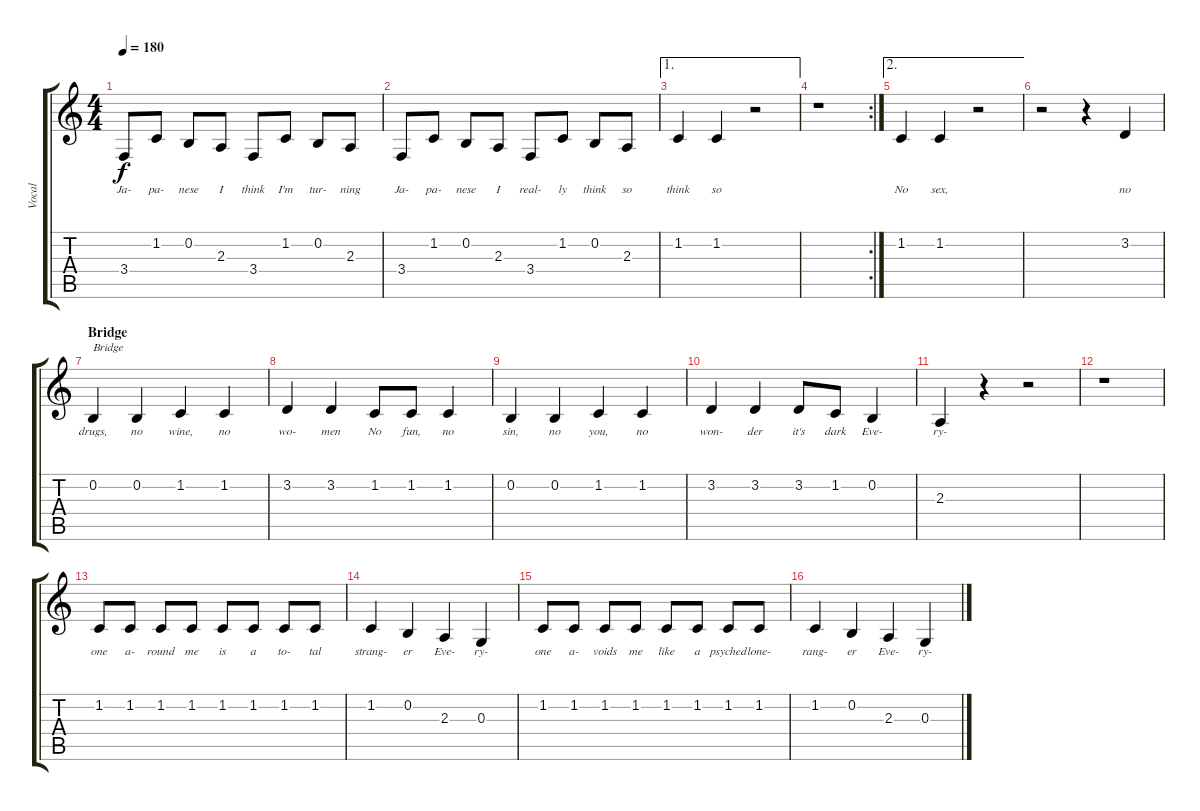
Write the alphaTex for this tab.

\track ("Vocal" "Vocal") {instrument lead2sawtooth}
\staff {score tabs}
\tuning (E4 B3 G3 D3 A2 E2) {hide}
\ts (4 4)
\tempo 180
\clef g2
\ks c
3.4.8{lyrics (0 "Ja-") lyrics (1 "") lyrics (2 "") lyrics (3 "") lyrics (4 "") dy f} 1.2.8{lyrics (0 "pa-") lyrics (1 "") lyrics (2 "") lyrics (3 "") lyrics (4 "")} 0.2.8{lyrics (0 "nese") lyrics (1 "") lyrics (2 "") lyrics (3 "") lyrics (4 "")} 2.3.8{lyrics (0 "I") lyrics (1 "") lyrics (2 "") lyrics (3 "") lyrics (4 "")} 3.4.8{lyrics (0 "think") lyrics (1 "") lyrics (2 "") lyrics (3 "") lyrics (4 "")} 1.2.8{lyrics (0 "I'm") lyrics (1 "") lyrics (2 "") lyrics (3 "") lyrics (4 "")} 0.2.8{lyrics (0 "tur-") lyrics (1 "") lyrics (2 "") lyrics (3 "") lyrics (4 "")} 2.3.8{lyrics (0 "ning") lyrics (1 "") lyrics (2 "") lyrics (3 "") lyrics (4 "")} |
3.4.8{lyrics (0 "Ja-") lyrics (1 "") lyrics (2 "") lyrics (3 "") lyrics (4 "")} 1.2.8{lyrics (0 "pa-") lyrics (1 "") lyrics (2 "") lyrics (3 "") lyrics (4 "")} 0.2.8{lyrics (0 "nese") lyrics (1 "") lyrics (2 "") lyrics (3 "") lyrics (4 "")} 2.3.8{lyrics (0 "I") lyrics (1 "") lyrics (2 "") lyrics (3 "") lyrics (4 "")} 3.4.8{lyrics (0 "real-") lyrics (1 "") lyrics (2 "") lyrics (3 "") lyrics (4 "")} 1.2.8{lyrics (0 "ly") lyrics (1 "") lyrics (2 "") lyrics (3 "") lyrics (4 "")} 0.2.8{lyrics (0 "think") lyrics (1 "") lyrics (2 "") lyrics (3 "") lyrics (4 "")} 2.3.8{lyrics (0 "so") lyrics (1 "") lyrics (2 "") lyrics (3 "") lyrics (4 "")} |
\ae 1
1.2.4{lyrics (0 "think") lyrics (1 "") lyrics (2 "") lyrics (3 "") lyrics (4 "")} 1.2.4{lyrics (0 "so") lyrics (1 "") lyrics (2 "") lyrics (3 "") lyrics (4 "")} r.2 |
\rc 2
r.1 |
\ae 2
1.2.4{lyrics (0 "No") lyrics (1 "") lyrics (2 "") lyrics (3 "") lyrics (4 "")} 1.2.4{lyrics (0 "sex,") lyrics (1 "") lyrics (2 "") lyrics (3 "") lyrics (4 "")} r.2 |
r.2 r.4 3.2.4{lyrics (0 "no") lyrics (1 "") lyrics (2 "") lyrics (3 "") lyrics (4 "")} |
\section ("" "Bridge")
0.2.4{txt "Bridge" lyrics (0 "drugs,") lyrics (1 "") lyrics (2 "") lyrics (3 "") lyrics (4 "")} 0.2.4{lyrics (0 "no") lyrics (1 "") lyrics (2 "") lyrics (3 "") lyrics (4 "")} 1.2.4{lyrics (0 "wine,") lyrics (1 "") lyrics (2 "") lyrics (3 "") lyrics (4 "")} 1.2.4{lyrics (0 "no") lyrics (1 "") lyrics (2 "") lyrics (3 "") lyrics (4 "")} |
3.2.4{lyrics (0 "wo-") lyrics (1 "") lyrics (2 "") lyrics (3 "") lyrics (4 "")} 3.2.4{lyrics (0 "men") lyrics (1 "") lyrics (2 "") lyrics (3 "") lyrics (4 "")} 1.2.8{lyrics (0 "No") lyrics (1 "") lyrics (2 "") lyrics (3 "") lyrics (4 "")} 1.2.8{lyrics (0 "fun,") lyrics (1 "") lyrics (2 "") lyrics (3 "") lyrics (4 "")} 1.2.4{lyrics (0 "no") lyrics (1 "") lyrics (2 "") lyrics (3 "") lyrics (4 "")} |
0.2.4{lyrics (0 "sin,") lyrics (1 "") lyrics (2 "") lyrics (3 "") lyrics (4 "")} 0.2.4{lyrics (0 "no") lyrics (1 "") lyrics (2 "") lyrics (3 "") lyrics (4 "")} 1.2.4{lyrics (0 "you,") lyrics (1 "") lyrics (2 "") lyrics (3 "") lyrics (4 "")} 1.2.4{lyrics (0 "no") lyrics (1 "") lyrics (2 "") lyrics (3 "") lyrics (4 "")} |
3.2.4{lyrics (0 "won-") lyrics (1 "") lyrics (2 "") lyrics (3 "") lyrics (4 "")} 3.2.4{lyrics (0 "der") lyrics (1 "") lyrics (2 "") lyrics (3 "") lyrics (4 "")} 3.2.8{lyrics (0 "it's") lyrics (1 "") lyrics (2 "") lyrics (3 "") lyrics (4 "")} 1.2.8{lyrics (0 "dark") lyrics (1 "") lyrics (2 "") lyrics (3 "") lyrics (4 "")} 0.2.4{lyrics (0 "Eve-") lyrics (1 "") lyrics (2 "") lyrics (3 "") lyrics (4 "")} |
2.3.4{lyrics (0 "ry-") lyrics (1 "") lyrics (2 "") lyrics (3 "") lyrics (4 "")} r.4 r.2 |
r.1 |
1.2.8{lyrics (0 "one") lyrics (1 "") lyrics (2 "") lyrics (3 "") lyrics (4 "")} 1.2.8{lyrics (0 "a-") lyrics (1 "") lyrics (2 "") lyrics (3 "") lyrics (4 "")} 1.2.8{lyrics (0 "round") lyrics (1 "") lyrics (2 "") lyrics (3 "") lyrics (4 "")} 1.2.8{lyrics (0 "me") lyrics (1 "") lyrics (2 "") lyrics (3 "") lyrics (4 "")} 1.2.8{lyrics (0 "is") lyrics (1 "") lyrics (2 "") lyrics (3 "") lyrics (4 "")} 1.2.8{lyrics (0 "a") lyrics (1 "") lyrics (2 "") lyrics (3 "") lyrics (4 "")} 1.2.8{lyrics (0 "to-") lyrics (1 "") lyrics (2 "") lyrics (3 "") lyrics (4 "")} 1.2.8{lyrics (0 "tal") lyrics (1 "") lyrics (2 "") lyrics (3 "") lyrics (4 "")} |
1.2.4{lyrics (0 "strang-") lyrics (1 "") lyrics (2 "") lyrics (3 "") lyrics (4 "")} 0.2.4{lyrics (0 "er") lyrics (1 "") lyrics (2 "") lyrics (3 "") lyrics (4 "")} 2.3.4{lyrics (0 "Eve-") lyrics (1 "") lyrics (2 "") lyrics (3 "") lyrics (4 "")} 0.3.4{lyrics (0 "ry-") lyrics (1 "") lyrics (2 "") lyrics (3 "") lyrics (4 "")} |
1.2.8{lyrics (0 "one") lyrics (1 "") lyrics (2 "") lyrics (3 "") lyrics (4 "")} 1.2.8{lyrics (0 "a-") lyrics (1 "") lyrics (2 "") lyrics (3 "") lyrics (4 "")} 1.2.8{lyrics (0 "voids") lyrics (1 "") lyrics (2 "") lyrics (3 "") lyrics (4 "")} 1.2.8{lyrics (0 "me") lyrics (1 "") lyrics (2 "") lyrics (3 "") lyrics (4 "")} 1.2.8{lyrics (0 "like") lyrics (1 "") lyrics (2 "") lyrics (3 "") lyrics (4 "")} 1.2.8{lyrics (0 "a") lyrics (1 "") lyrics (2 "") lyrics (3 "") lyrics (4 "")} 1.2.8{lyrics (0 "psyched") lyrics (1 "") lyrics (2 "") lyrics (3 "") lyrics (4 "")} 1.2.8{lyrics (0 "lone-") lyrics (1 "") lyrics (2 "") lyrics (3 "") lyrics (4 "")} |
1.2.4{lyrics (0 "rang-") lyrics (1 "") lyrics (2 "") lyrics (3 "") lyrics (4 "")} 0.2.4{lyrics (0 "er") lyrics (1 "") lyrics (2 "") lyrics (3 "") lyrics (4 "")} 2.3.4{lyrics (0 "Eve-") lyrics (1 "") lyrics (2 "") lyrics (3 "") lyrics (4 "")} 0.3.4{lyrics (0 "ry-") lyrics (1 "") lyrics (2 "") lyrics (3 "") lyrics (4 "")}
